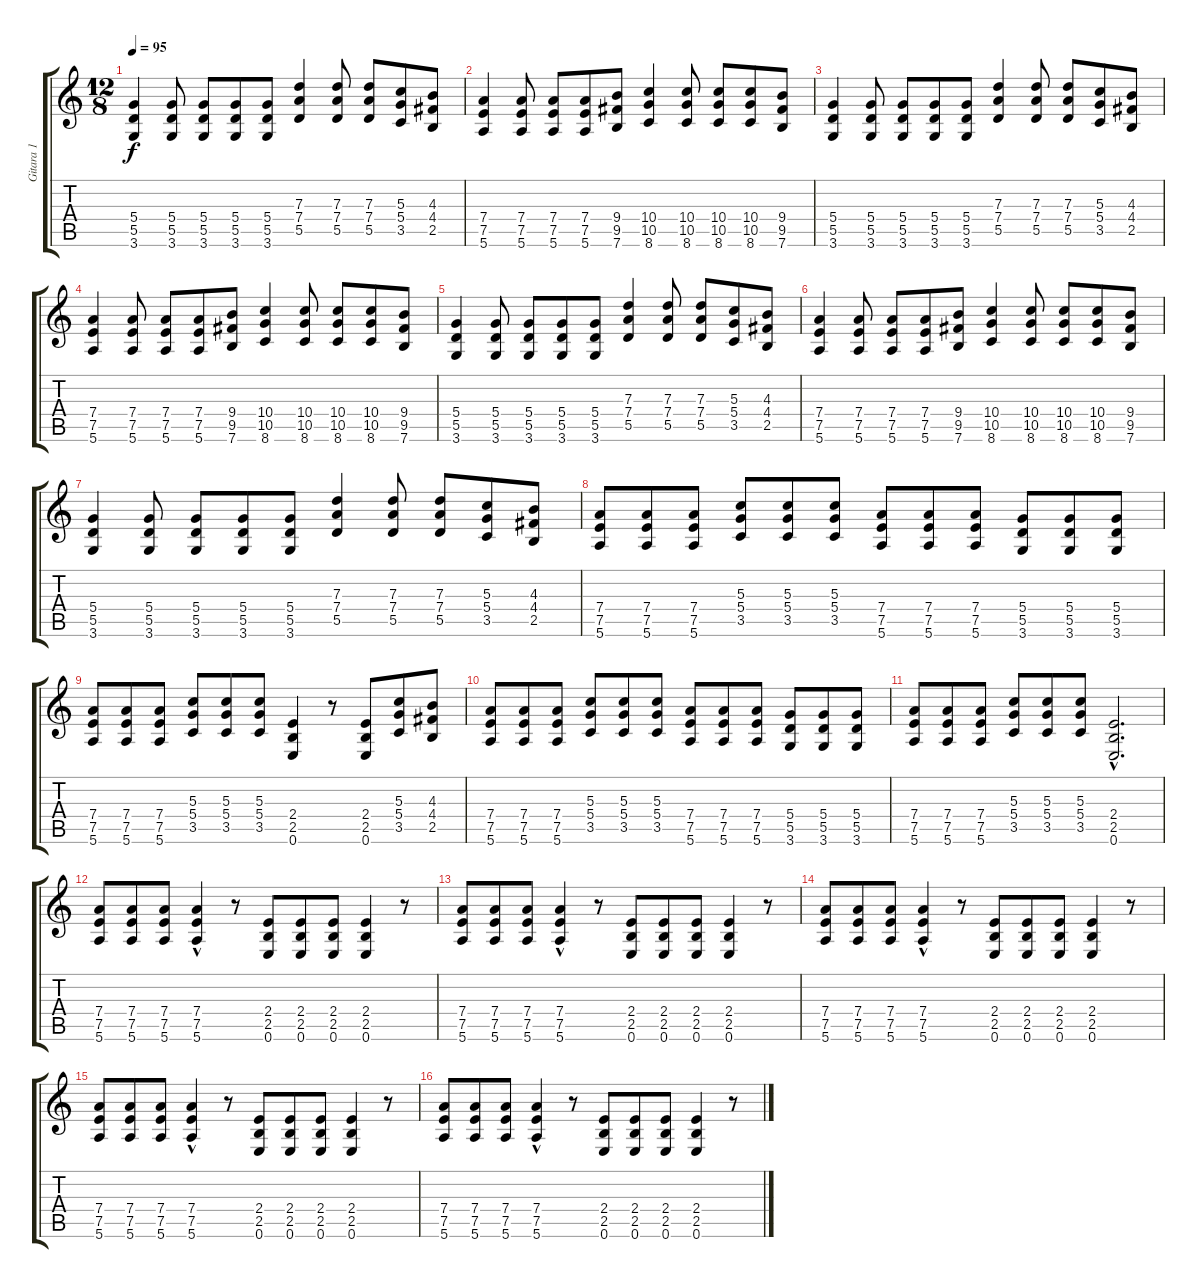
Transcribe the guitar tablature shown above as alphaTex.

\track ("Gitara 1" "Gitara 1") {instrument overdrivenguitar}
\staff {score tabs}
\tuning (E4 B3 G3 D3 A2 E2) {hide}
\ts (12 8)
\tempo 95
\clef g2
\ks c
(5.4 5.5 3.6).4{dy f} (5.4 5.5 3.6).8 (5.4 5.5 3.6).8 (5.4 5.5 3.6).8 (5.4 5.5 3.6).8 (7.3 7.4 5.5).4 (7.3 7.4 5.5).8 (7.3 7.4 5.5).8 (5.3 5.4 3.5).8 (4.3 4.4 2.5).8 |
(7.4 7.5 5.6).4 (7.4 7.5 5.6).8 (7.4 7.5 5.6).8 (7.4 7.5 5.6).8 (9.4 9.5 7.6).8 (10.4 10.5 8.6).4 (10.4 10.5 8.6).8 (10.4 10.5 8.6).8 (10.4 10.5 8.6).8 (9.4 9.5 7.6).8 |
(5.4 5.5 3.6).4 (5.4 5.5 3.6).8 (5.4 5.5 3.6).8 (5.4 5.5 3.6).8 (5.4 5.5 3.6).8 (7.3 7.4 5.5).4 (7.3 7.4 5.5).8 (7.3 7.4 5.5).8 (5.3 5.4 3.5).8 (4.3 4.4 2.5).8 |
(7.4 7.5 5.6).4 (7.4 7.5 5.6).8 (7.4 7.5 5.6).8 (7.4 7.5 5.6).8 (9.4 9.5 7.6).8 (10.4 10.5 8.6).4 (10.4 10.5 8.6).8 (10.4 10.5 8.6).8 (10.4 10.5 8.6).8 (9.4 9.5 7.6).8 |
(5.4 5.5 3.6).4 (5.4 5.5 3.6).8 (5.4 5.5 3.6).8 (5.4 5.5 3.6).8 (5.4 5.5 3.6).8 (7.3 7.4 5.5).4 (7.3 7.4 5.5).8 (7.3 7.4 5.5).8 (5.3 5.4 3.5).8 (4.3 4.4 2.5).8 |
(7.4 7.5 5.6).4 (7.4 7.5 5.6).8 (7.4 7.5 5.6).8 (7.4 7.5 5.6).8 (9.4 9.5 7.6).8 (10.4 10.5 8.6).4 (10.4 10.5 8.6).8 (10.4 10.5 8.6).8 (10.4 10.5 8.6).8 (9.4 9.5 7.6).8 |
(5.4 5.5 3.6).4 (5.4 5.5 3.6).8 (5.4 5.5 3.6).8 (5.4 5.5 3.6).8 (5.4 5.5 3.6).8 (7.3 7.4 5.5).4 (7.3 7.4 5.5).8 (7.3 7.4 5.5).8 (5.3 5.4 3.5).8 (4.3 4.4 2.5).8 |
(7.4 7.5 5.6).8 (7.4 7.5 5.6).8 (7.4 7.5 5.6).8 (5.3 5.4 3.5).8 (5.3 5.4 3.5).8 (5.3 5.4 3.5).8 (7.4 7.5 5.6).8 (7.4 7.5 5.6).8 (7.4 7.5 5.6).8 (5.4 5.5 3.6).8 (5.4 5.5 3.6).8 (5.4 5.5 3.6).8 |
(7.4 7.5 5.6).8 (7.4 7.5 5.6).8 (7.4 7.5 5.6).8 (5.3 5.4 3.5).8 (5.3 5.4 3.5).8 (5.3 5.4 3.5).8 (2.4 2.5 0.6).4 r.8 (2.4 2.5 0.6).8 (5.3 5.4 3.5).8 (4.3 4.4 2.5).8 |
(7.4 7.5 5.6).8 (7.4 7.5 5.6).8 (7.4 7.5 5.6).8 (5.3 5.4 3.5).8 (5.3 5.4 3.5).8 (5.3 5.4 3.5).8 (7.4 7.5 5.6).8 (7.4 7.5 5.6).8 (7.4 7.5 5.6).8 (5.4 5.5 3.6).8 (5.4 5.5 3.6).8 (5.4 5.5 3.6).8 |
(7.4 7.5 5.6).8 (7.4 7.5 5.6).8 (7.4 7.5 5.6).8 (5.3 5.4 3.5).8 (5.3 5.4 3.5).8 (5.3 5.4 3.5).8 (2.4{hac} 2.5{hac} 0.6{hac}).2{d} |
(7.4 7.5 5.6).8 (7.4 7.5 5.6).8 (7.4 7.5 5.6).8 (7.4 7.5 5.6{hac}).4 r.8 (2.4 2.5 0.6).8 (2.4 2.5 0.6).8 (2.4 2.5 0.6).8 (2.4 2.5 0.6).4 r.8 |
(7.4 7.5 5.6).8 (7.4 7.5 5.6).8 (7.4 7.5 5.6).8 (7.4 7.5 5.6{hac}).4 r.8 (2.4 2.5 0.6).8 (2.4 2.5 0.6).8 (2.4 2.5 0.6).8 (2.4 2.5 0.6).4 r.8 |
(7.4 7.5 5.6).8 (7.4 7.5 5.6).8 (7.4 7.5 5.6).8 (7.4 7.5 5.6{hac}).4 r.8 (2.4 2.5 0.6).8 (2.4 2.5 0.6).8 (2.4 2.5 0.6).8 (2.4 2.5 0.6).4 r.8 |
(7.4 7.5 5.6).8 (7.4 7.5 5.6).8 (7.4 7.5 5.6).8 (7.4 7.5 5.6{hac}).4 r.8 (2.4 2.5 0.6).8 (2.4 2.5 0.6).8 (2.4 2.5 0.6).8 (2.4 2.5 0.6).4 r.8 |
(7.4 7.5 5.6).8 (7.4 7.5 5.6).8 (7.4 7.5 5.6).8 (7.4 7.5 5.6{hac}).4 r.8 (2.4 2.5 0.6).8 (2.4 2.5 0.6).8 (2.4 2.5 0.6).8 (2.4 2.5 0.6).4 r.8
